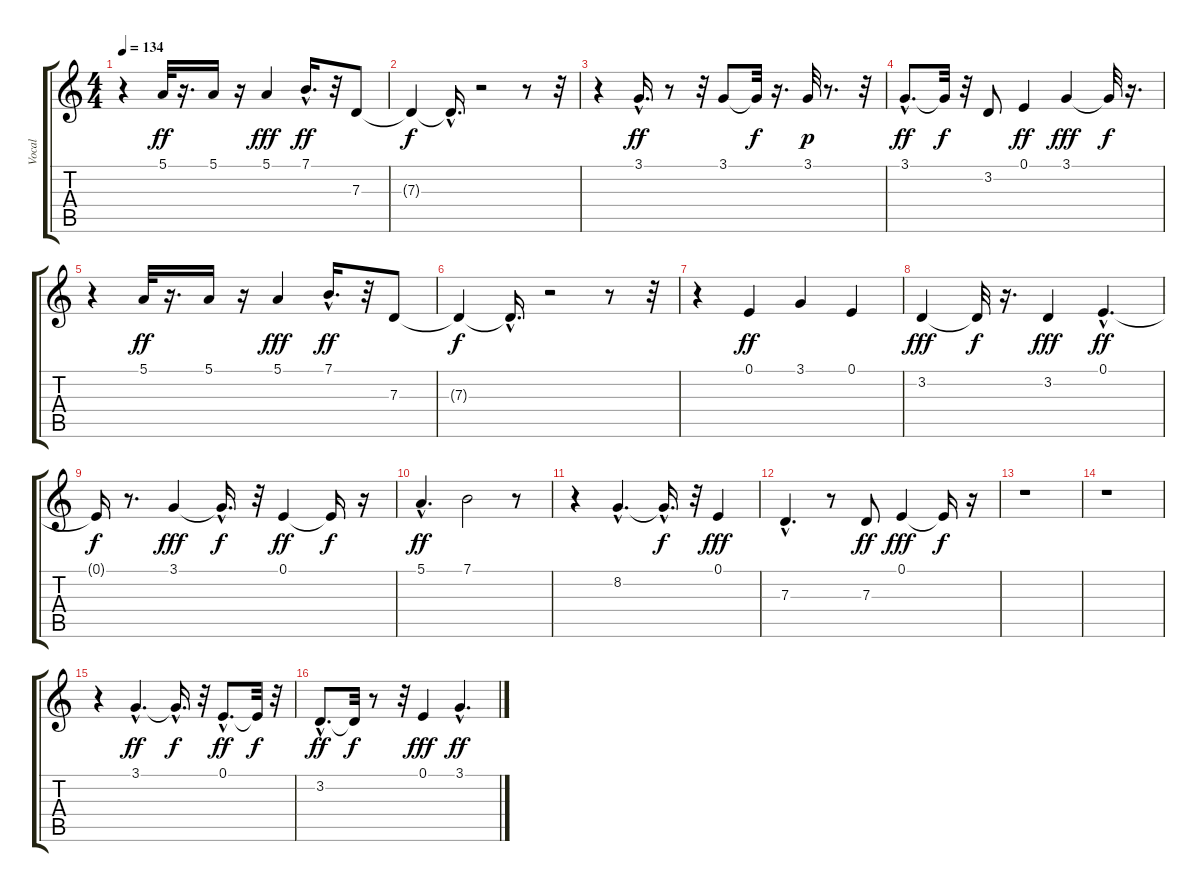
\track ("Vocal" "Vocal") {instrument dulcimer}
\staff {score tabs}
\tuning (E4 B3 G3 D3 A2 E2) {hide}
\ts (4 4)
\tempo 134
\clef g2
\ks c
r.4{dy f} 5.1.32{dy ff} r.16{d} 5.1.16 r.16 5.1.4{dy fff} 7.1{hac}.16{d dy ff} r.32 7.3.8 |
7.3{t}.4{dy f} 7.3{hac t}.16{d} r.2 r.8 r.32 |
r.4 3.1{hac}.16{d dy ff} r.8 r.32 3.1.8 3.1{t}.32{dy f} r.16{d} 3.1.32{dy p} r.8{d} r.32 |
3.1{hac}.8{d dy ff} 3.1{t}.32{dy f} r.32 3.2.8 0.1.4{dy ff} 3.1.4{dy fff} 3.1{t}.32{dy f} r.16{d} |
r.4 5.1.32{dy ff} r.16{d} 5.1.16 r.16 5.1.4{dy fff} 7.1{hac}.16{d dy ff} r.32 7.3.8 |
7.3{t}.4{dy f} 7.3{hac t}.16{d} r.2 r.8 r.32 |
r.4 0.1.4{dy ff} 3.1.4 0.1.4 |
3.2.4{dy fff} 3.2{t}.32{dy f} r.16{d} 3.2.4{dy fff} 0.1{hac}.4{d dy ff} |
0.1{t}.16{dy f} r.8{d} 3.1.4{dy fff} 3.1{hac t}.16{d dy f} r.32 0.1.4{dy ff} 0.1{t}.16{dy f} r.16 |
5.1{hac}.4{d dy ff} 7.1.2 r.8 |
r.4 8.2{hac}.4{d} 8.2{hac t}.16{d dy f} r.32 0.1.4{dy fff} |
7.3{hac}.4{d} r.8 7.3.8{dy ff} 0.1.4{dy fff} 0.1{t}.16{dy f} r.16 |
r.1 |
r.1 |
r.4 3.1{hac}.4{d dy ff} 3.1{hac t}.16{d dy f} r.32 0.1{hac}.8{d dy ff} 0.1{t}.32{dy f} r.32 |
3.2{hac}.8{d dy ff} 3.2{t}.32{dy f} r.8 r.32 0.1.4{dy fff} 3.1{hac}.4{d dy ff}
